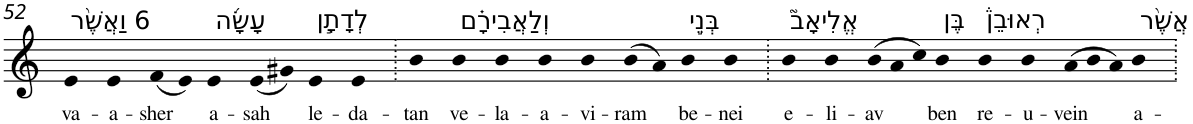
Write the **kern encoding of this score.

**kern	**text
*part1	*part1
*staff1	*staff1
*I"Piano	*
*I'Pno	*
!!LO:PB:g=z
*clefG2	*
*k[]	*
=52	=52
!LO:TX:a:t=6 וַאֲשֶׁ֨ר	!
!	!LO:LY:b
4e	va-
!	!LO:LY:b
4e	-a-
!	!LO:LY:b
(8f	-sher
8e)	.
!LO:TX:a:t=עָשָׂ֜ה	!
!	!LO:LY:b
4e	a-
!	!LO:LY:b
(8e	-sah
8g#X)	.
!LO:TX:a:t=לְדָתָ֣ן	!
!	!LO:LY:b
4e	le-
!	!LO:LY:b
4e	-da-
=53.	=53.
!	!LO:LY:b
4b	-tan
!LO:TX:a:t=וְלַאֲבִירָ֗ם	!
!	!LO:LY:b
4b	ve-
!	!LO:LY:b
4b	-la-
!	!LO:LY:b
4b	-a-
!	!LO:LY:b
4b	-vi-
!	!LO:LY:b
(8b	-ram
8a)	.
!LO:TX:a:t=בְּנֵ֣י	!
!	!LO:LY:b
4b	be-
!	!LO:LY:b
4b	-nei
=54.	=54.
!LO:TX:a:t=אֱלִיאָב֮	!
!	!LO:LY:b
4b	e-
!	!LO:LY:b
4b	-li-
!	!LO:LY:b
(12b	-av
12a	.
12cc)	.
!LO:TX:a:t=בֶּן	!
!	!LO:LY:b
4b	ben
!LO:TX:a:t=רְאוּבֵן֒	!
!	!LO:LY:b
4b	re-
!	!LO:LY:b
4b	-u-
!	!LO:LY:b
(12a	-vein
12b	.
12a)	.
!LO:TX:a:t=אֲשֶׁ֨ר	!
!	!LO:LY:b
4b	a-
=.	=.
*-	*-
